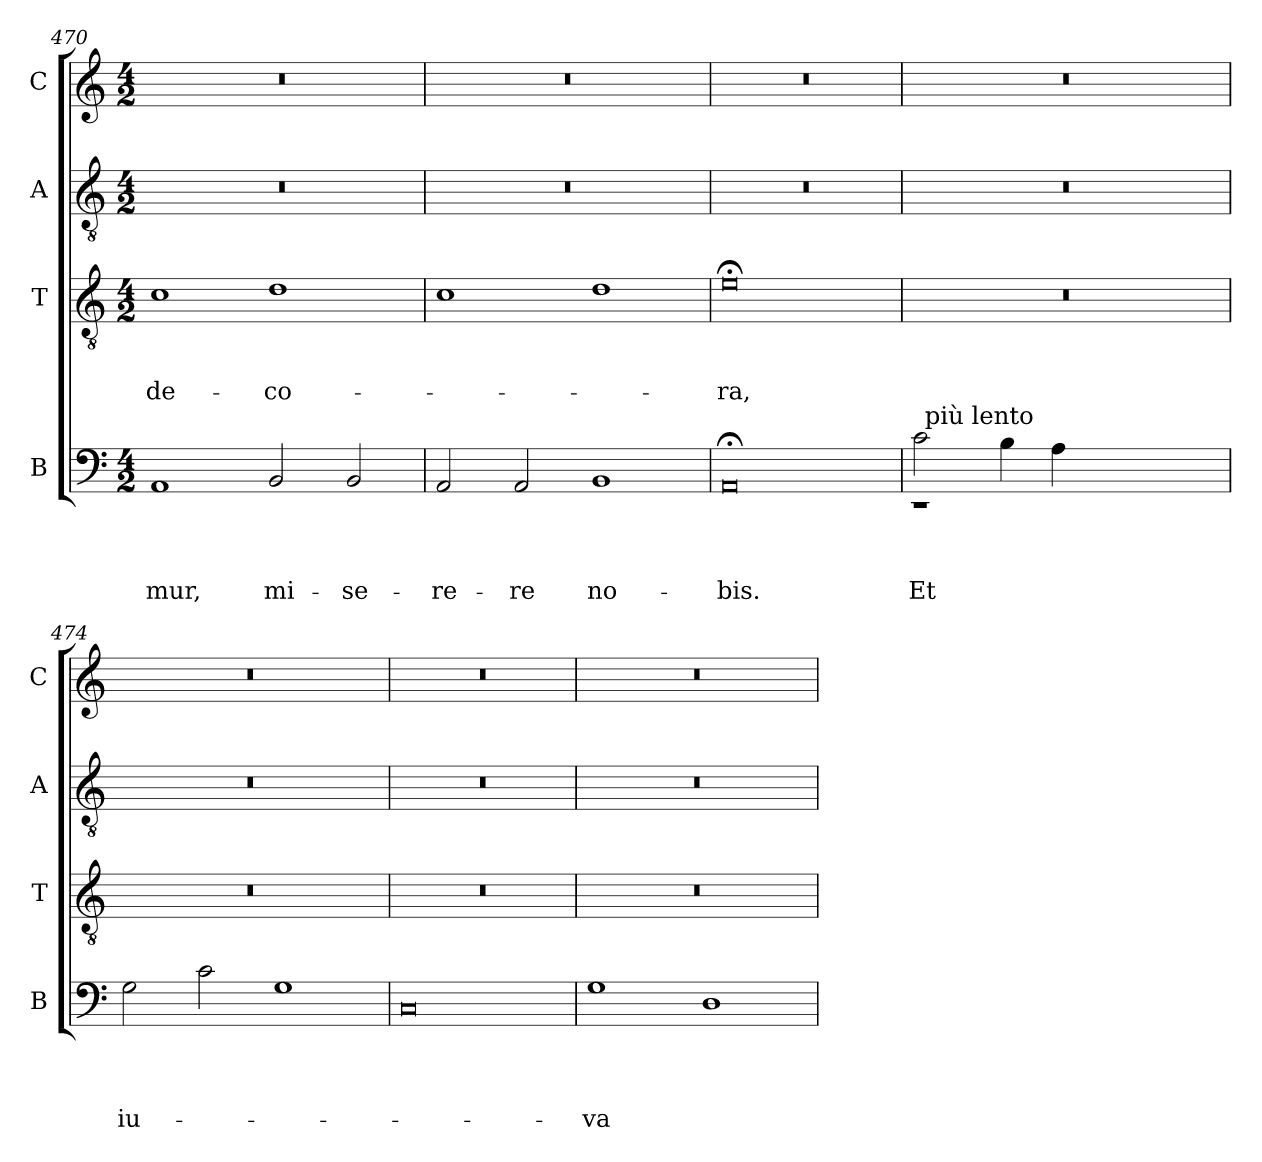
**kern	**text	**text	**text	**text	**kern	**text	**text	**text	**kern	**kern
*part4	*part4	*part4	*part4	*part4	*part3	*part3	*part3	*part3	*part2	*part1
*staff4	*staff4	*staff4	*staff4	*staff4	*staff3	*staff3	*staff3	*staff3	*staff2	*staff1
*I"B	*	*	*	*	*I"T	*	*	*	*I"A	*I"C
*I'B	*	*	*	*	*I'T	*	*	*	*I'A	*I'C
*clefF4	*	*	*	*	*clefGv2	*	*	*	*clefGv2	*clefG2
*k[]	*	*	*	*	*k[]	*	*	*	*k[]	*k[]
*C:	*	*	*	*	*C:	*	*	*	*C:	*C:
*M4/2	*	*	*	*	*M4/2	*	*	*	*M4/2	*M4/2
=470	=470	=470	=470	=470	=470	=470	=470	=470	=470	=470
!	!	!	!	!LO:LY:b	!	!	!	!LO:LY:b	!	!
1AA	.	.	.	-mur,	1c	.	.	de-	0r	0r
!	!	!	!	!LO:LY:b	!	!	!	!LO:LY:b	!	!
2BB/	.	.	.	mi-	1d	.	.	-co-	.	.
!	!	!	!	!LO:LY:b	!	!	!	!	!	!
2BB/	.	.	.	-se-	.	.	.	.	.	.
=471	=471	=471	=471	=471	=471	=471	=471	=471	=471	=471
!	!	!	!	!LO:LY:b	!	!	!	!	!	!
2AA/	.	.	.	-re-	1c	.	.	.	0r	0r
!	!	!	!	!LO:LY:b	!	!	!	!	!	!
2AA/	.	.	.	-re	.	.	.	.	.	.
!	!	!	!	!LO:LY:b	!	!	!	!	!	!
1BB	.	.	.	no-	1d	.	.	.	.	.
=472	=472	=472	=472	=472	=472	=472	=472	=472	=472	=472
!	!	!	!	!LO:LY:b	!	!	!	!LO:LY:b	!	!
0AA;	.	.	.	-bis.	0e;<	.	.	-ra,	0r	0r
!!LO:PB:g=z
=473	=473	=473	=473	=473	=473	=473	=473	=473	=473	=473
*^	*	*	*	*	*	*	*	*	*	*
*	*^	*	*	*	*	*	*	*	*	*	*
!	!	!	!	!	!	!LO:LY:b	!	!	!	!	!	!
48ryy	1rEE	2c\	.	.	.	Et	0r	.	.	.	0r	0r
!LO:TX:a:t=più lento	!	!	!	!	!	!	!	!	!	!	!	!
1ryy	.	.	.	.	.	.	.	.	.	.	.	.
.	.	4B\	.	.	.	.	.	.	.	.	.	.
.	.	4A\	.	.	.	.	.	.	.	.	.	.
.	1ryy	1ryy	.	.	.	.	.	.	.	.	.	.
48%47ryy	.	.	.	.	.	.	.	.	.	.	.	.
*v	*v	*v	*	*	*	*	*	*	*	*	*	*
=474	=474	=474	=474	=474	=474	=474	=474	=474	=474	=474
!	!	!	!	!LO:LY:b	!	!	!	!	!	!
2G\	.	.	.	iu-	0r	.	.	.	0r	0r
2c\	.	.	.	.	.	.	.	.	.	.
1G	.	.	.	.	.	.	.	.	.	.
=475	=475	=475	=475	=475	=475	=475	=475	=475	=475	=475
0C	.	.	.	.	0r	.	.	.	0r	0r
=476	=476	=476	=476	=476	=476	=476	=476	=476	=476	=476
!	!	!	!	!LO:LY:b	!	!	!	!	!	!
1G	.	.	.	-va	0r	.	.	.	0r	0r
1D	.	.	.	.	.	.	.	.	.	.
=	=	=	=	=	=	=	=	=	=	=
*-	*-	*-	*-	*-	*-	*-	*-	*-	*-	*-
